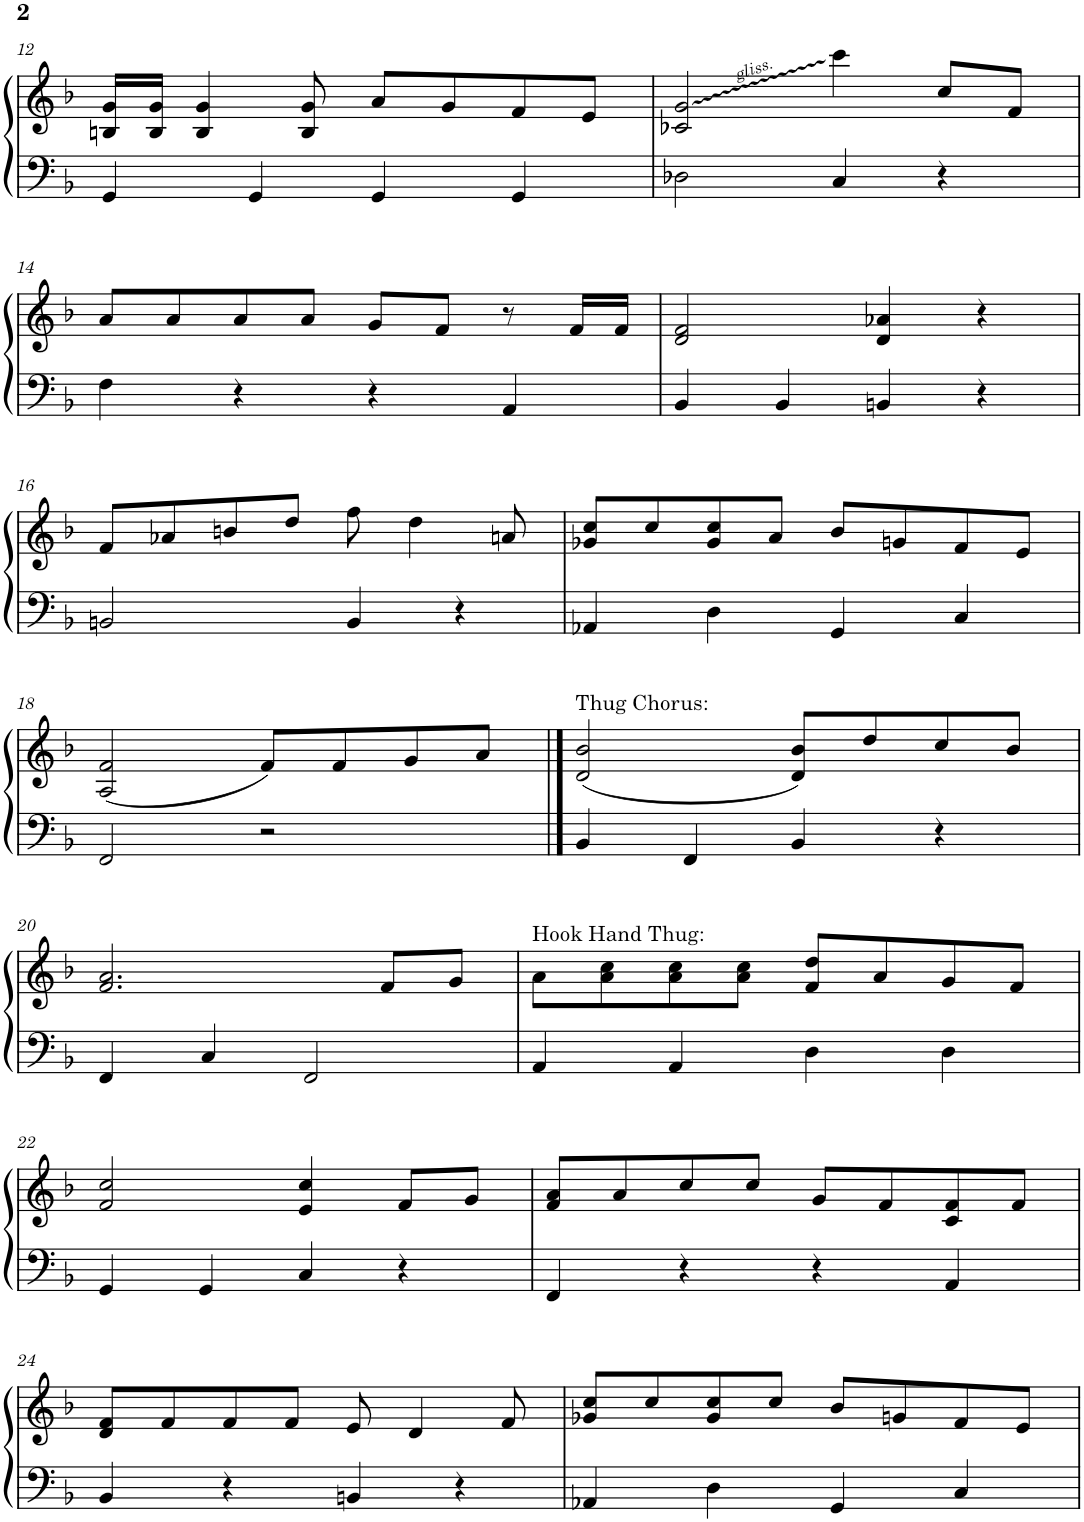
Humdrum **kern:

**kern	**kern
*part1	*part1
*staff2	*staff1
*I"Piano	*
*I'Pno.	*
!!LO:PB:g=z
*clefF4	*clefG2
*k[b-]	*k[b-]
*M4/4	*M4/4
=12	=12
4GG/	16Bn/ 16g/LL
.	16B/ 16g/JJ
.	4B/ 4g/
4GG/	.
.	8B/ 8g/
4GG/	8a/L
.	8g/
4GG/	8f/
.	8e/J
=13	=13
2D-X\	2c-X/ 2g/
4C/	4ccc\
4r	8cc/L
.	8f/J
!!LO:LB:g=z
=14	=14
4F\	8a/L
.	8a/
4r	8a/
.	8a/J
4r	8g/L
.	8f/J
4AA/	8r
.	16f/LL
.	16f/JJ
=15	=15
4BB-/	2d/ 2f/
4BB-/	.
4BBn/	4d/ 4a-X/
4r	4r
!!LO:LB:g=z
=16	=16
2BBn/	8f/L
.	8a-X/
.	8bn/
.	8dd/J
4BB/	8ff\
.	4dd\
4r	.
.	8an/
=17	=17
4AA-X/	8g-X/ 8cc/L
.	8cc/
4D\	8g-/ 8cc/
.	8a/J
4GG/	8b-/L
.	8gn/
4C/	8f/
.	8e/J
!!LO:LB:g=z
=18	=18
2FF/	(2A/ 2f/
2r	8f/L)
.	8f/
.	8g/
.	8a/J
==19	==19
!	!LO:TX:a:t=Thug Chorus&colon;
4BB-/	(2d/ 2b-/
4FF/	.
4BB-/	8d/ 8b-/L)
.	8dd/
4r	8cc/
.	8b-/J
!!LO:LB:g=z
=20	=20
4FF/	2.f/ 2.a/
4C/	.
2FF/	.
.	8f/L
.	8g/J
=21	=21
!	!LO:TX:a:t=Hook Hand Thug&colon;
4AA/	8a\L
.	8a\ 8cc\
4AA/	8a\ 8cc\
.	8a\ 8cc\J
4D\	8f/ 8dd/L
.	8a/
4D\	8g/
.	8f/J
!!LO:LB:g=z
=22	=22
4GG/	2f/ 2cc/
4GG/	.
4C/	4e/ 4cc/
4r	8f/L
.	8g/J
=23	=23
4FF/	8f/ 8a/L
.	8a/
4r	8cc/
.	8cc/J
4r	8g/L
.	8f/
4AA/	8c/ 8f/
.	8f/J
!!LO:LB:g=z
=24	=24
4BB-/	8d/ 8f/L
.	8f/
4r	8f/
.	8f/J
4BBn/	8e/
.	4d/
4r	.
.	8f/
=25	=25
4AA-X/	8g-X/ 8cc/L
.	8cc/
4D\	8g-/ 8cc/
.	8cc/J
4GG/	8b-/L
.	8gn/
4C/	8f/
.	8e/J
=	=
*-	*-
